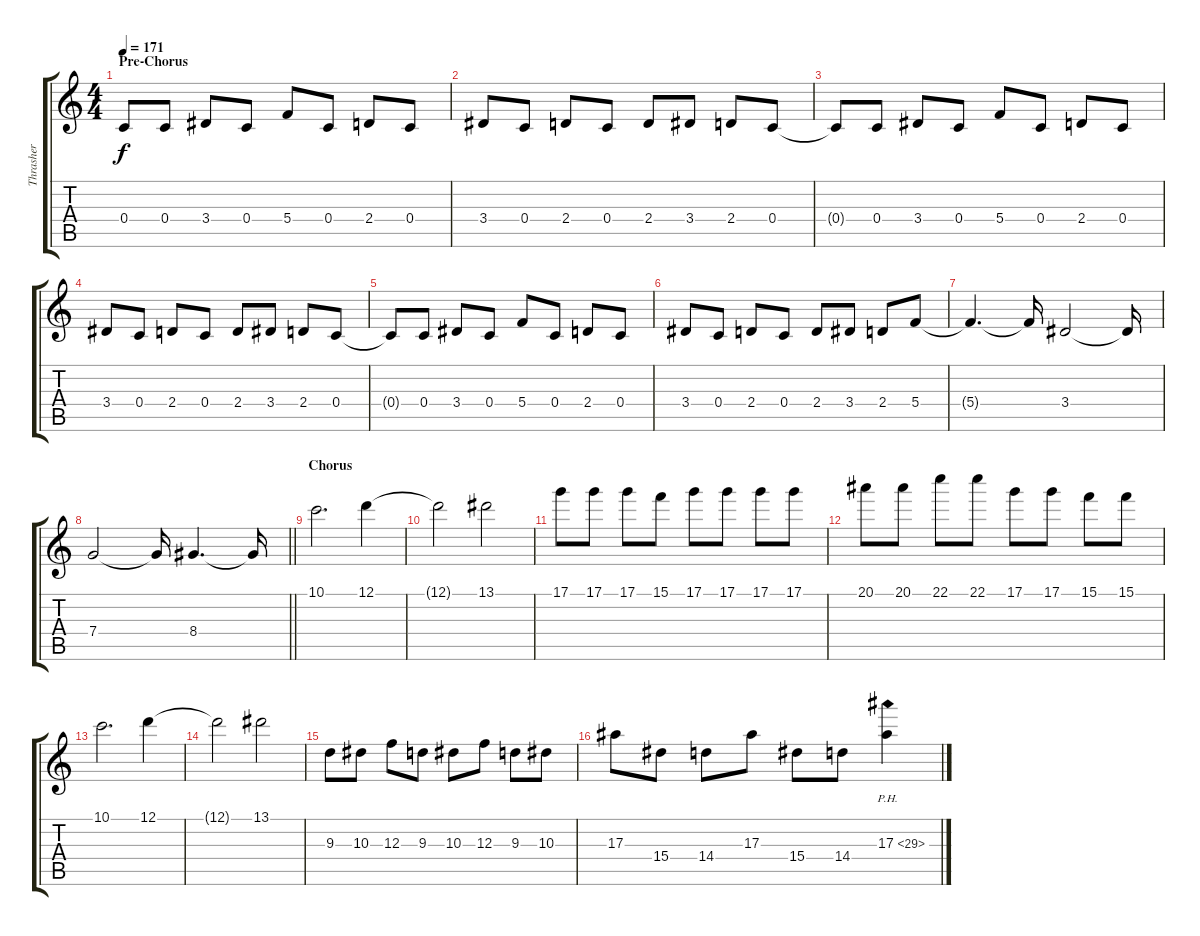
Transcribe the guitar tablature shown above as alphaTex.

\track ("Thrasher" "Thrasher") {instrument distortionguitar}
\staff {score tabs}
\tuning (D4 A3 F3 C3 G2 C2) {hide}
\ts (4 4)
\section ("" "Pre-Chorus")
\tempo 171
\clef g2
\ks c
0.4{t}.8{dy f} 0.4.8 3.4.8 0.4.8 5.4.8 0.4.8 2.4.8 0.4.8 |
3.4.8 0.4.8 2.4.8 0.4.8 2.4.8 3.4.8 2.4.8 0.4.8 |
0.4{t}.8 0.4.8 3.4.8 0.4.8 5.4.8 0.4.8 2.4.8 0.4.8 |
3.4.8 0.4.8 2.4.8 0.4.8 2.4.8 3.4.8 2.4.8 0.4.8 |
0.4{t}.8 0.4.8 3.4.8 0.4.8 5.4.8 0.4.8 2.4.8 0.4.8 |
3.4.8 0.4.8 2.4.8 0.4.8 2.4.8 3.4.8 2.4.8 5.4.8 |
5.4{t}.4{d} 5.4{t}.16 3.4.2 3.4{t}.16 |
\barLineRight lightlight
7.4.2 7.4{t}.16 8.4.4{d} 8.4{t}.16 |
\section ("" "Chorus")
10.1.2{d volume 10} 12.1.4 |
12.1{t}.2 13.1.2 |
17.1.8 17.1.8 17.1.8 15.1.8 17.1.8 17.1.8 17.1.8 17.1.8 |
20.1.8 20.1.8 22.1.8 22.1.8 17.1.8 17.1.8 15.1.8 15.1.8 |
10.1.2{d volume 10} 12.1.4 |
12.1{t}.2 13.1.2 |
9.3.8{volume 10} 10.3.8 12.3.8 9.3.8 10.3.8 12.3.8 9.3.8 10.3.8 |
17.3.8 15.4.8 14.4.8 17.3.8 15.4.8 14.4.8 17.3{ph 12}.4
